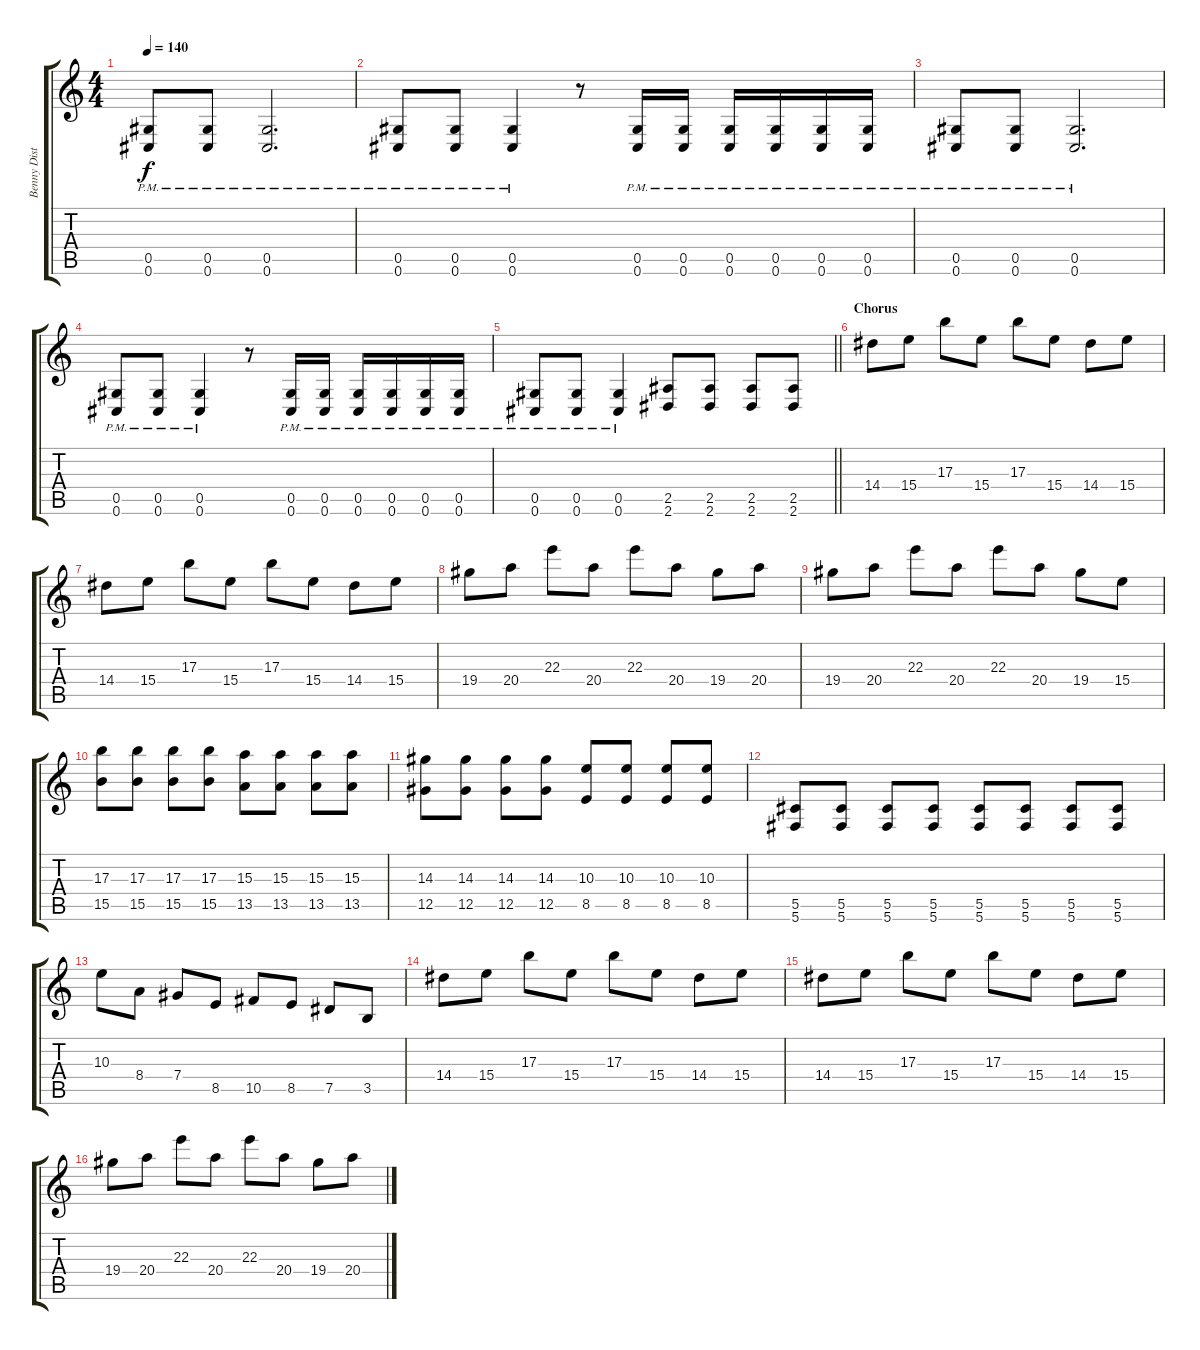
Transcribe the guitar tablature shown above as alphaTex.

\track ("Benny Distortion" "Benny Dist") {instrument distortionguitar}
\staff {score tabs}
\tuning (Eb4 Bb3 Gb3 Db3 Ab2 Db2) {hide}
\ts (4 4)
\tempo 140
\clef g2
\ks c
(0.5{pm} 0.6{pm}).8{dy f} (0.5{pm} 0.6{pm}).8 (0.5{pm} 0.6{pm}).2{d} |
(0.5{pm} 0.6{pm}).8 (0.5{pm} 0.6{pm}).8 (0.5{pm} 0.6{pm}).4 r.8 (0.5{pm} 0.6{pm}).16 (0.5{pm} 0.6{pm}).16 (0.5{pm} 0.6{pm}).16 (0.5{pm} 0.6{pm}).16 (0.5{pm} 0.6{pm}).16 (0.5{pm} 0.6{pm}).16 |
(0.5{pm} 0.6{pm}).8 (0.5{pm} 0.6{pm}).8 (0.5{pm} 0.6{pm}).2{d} |
(0.5{pm} 0.6{pm}).8 (0.5{pm} 0.6{pm}).8 (0.5{pm} 0.6{pm}).4 r.8 (0.5{pm} 0.6{pm}).16 (0.5{pm} 0.6{pm}).16 (0.5{pm} 0.6{pm}).16 (0.5{pm} 0.6{pm}).16 (0.5{pm} 0.6{pm}).16 (0.5{pm} 0.6{pm}).16 |
\barLineRight lightlight
(0.5{pm} 0.6{pm}).8 (0.5{pm} 0.6{pm}).8 (0.5{pm} 0.6{pm}).4 (2.5 2.6).8 (2.5 2.6).8 (2.5 2.6).8 (2.5 2.6).8 |
\section ("" "Chorus")
14.4.8 15.4.8 17.3.8 15.4.8 17.3.8 15.4.8 14.4.8 15.4.8 |
14.4.8 15.4.8 17.3.8 15.4.8 17.3.8 15.4.8 14.4.8 15.4.8 |
19.4.8 20.4.8 22.3.8 20.4.8 22.3.8 20.4.8 19.4.8 20.4.8 |
19.4.8 20.4.8 22.3.8 20.4.8 22.3.8 20.4.8 19.4.8 15.4.8 |
(17.3 15.5).8 (17.3 15.5).8 (17.3 15.5).8 (17.3 15.5).8 (15.3 13.5).8 (15.3 13.5).8 (15.3 13.5).8 (15.3 13.5).8 |
(14.3 12.5).8 (14.3 12.5).8 (14.3 12.5).8 (14.3 12.5).8 (10.3 8.5).8 (10.3 8.5).8 (10.3 8.5).8 (10.3 8.5).8 |
(5.5 5.6).8 (5.5 5.6).8 (5.5 5.6).8 (5.5 5.6).8 (5.5 5.6).8 (5.5 5.6).8 (5.5 5.6).8 (5.5 5.6).8 |
10.3.8 8.4.8 7.4.8 8.5.8 10.5.8 8.5.8 7.5.8 3.5.8 |
14.4.8 15.4.8 17.3.8 15.4.8 17.3.8 15.4.8 14.4.8 15.4.8 |
14.4.8 15.4.8 17.3.8 15.4.8 17.3.8 15.4.8 14.4.8 15.4.8 |
19.4.8 20.4.8 22.3.8 20.4.8 22.3.8 20.4.8 19.4.8 20.4.8
